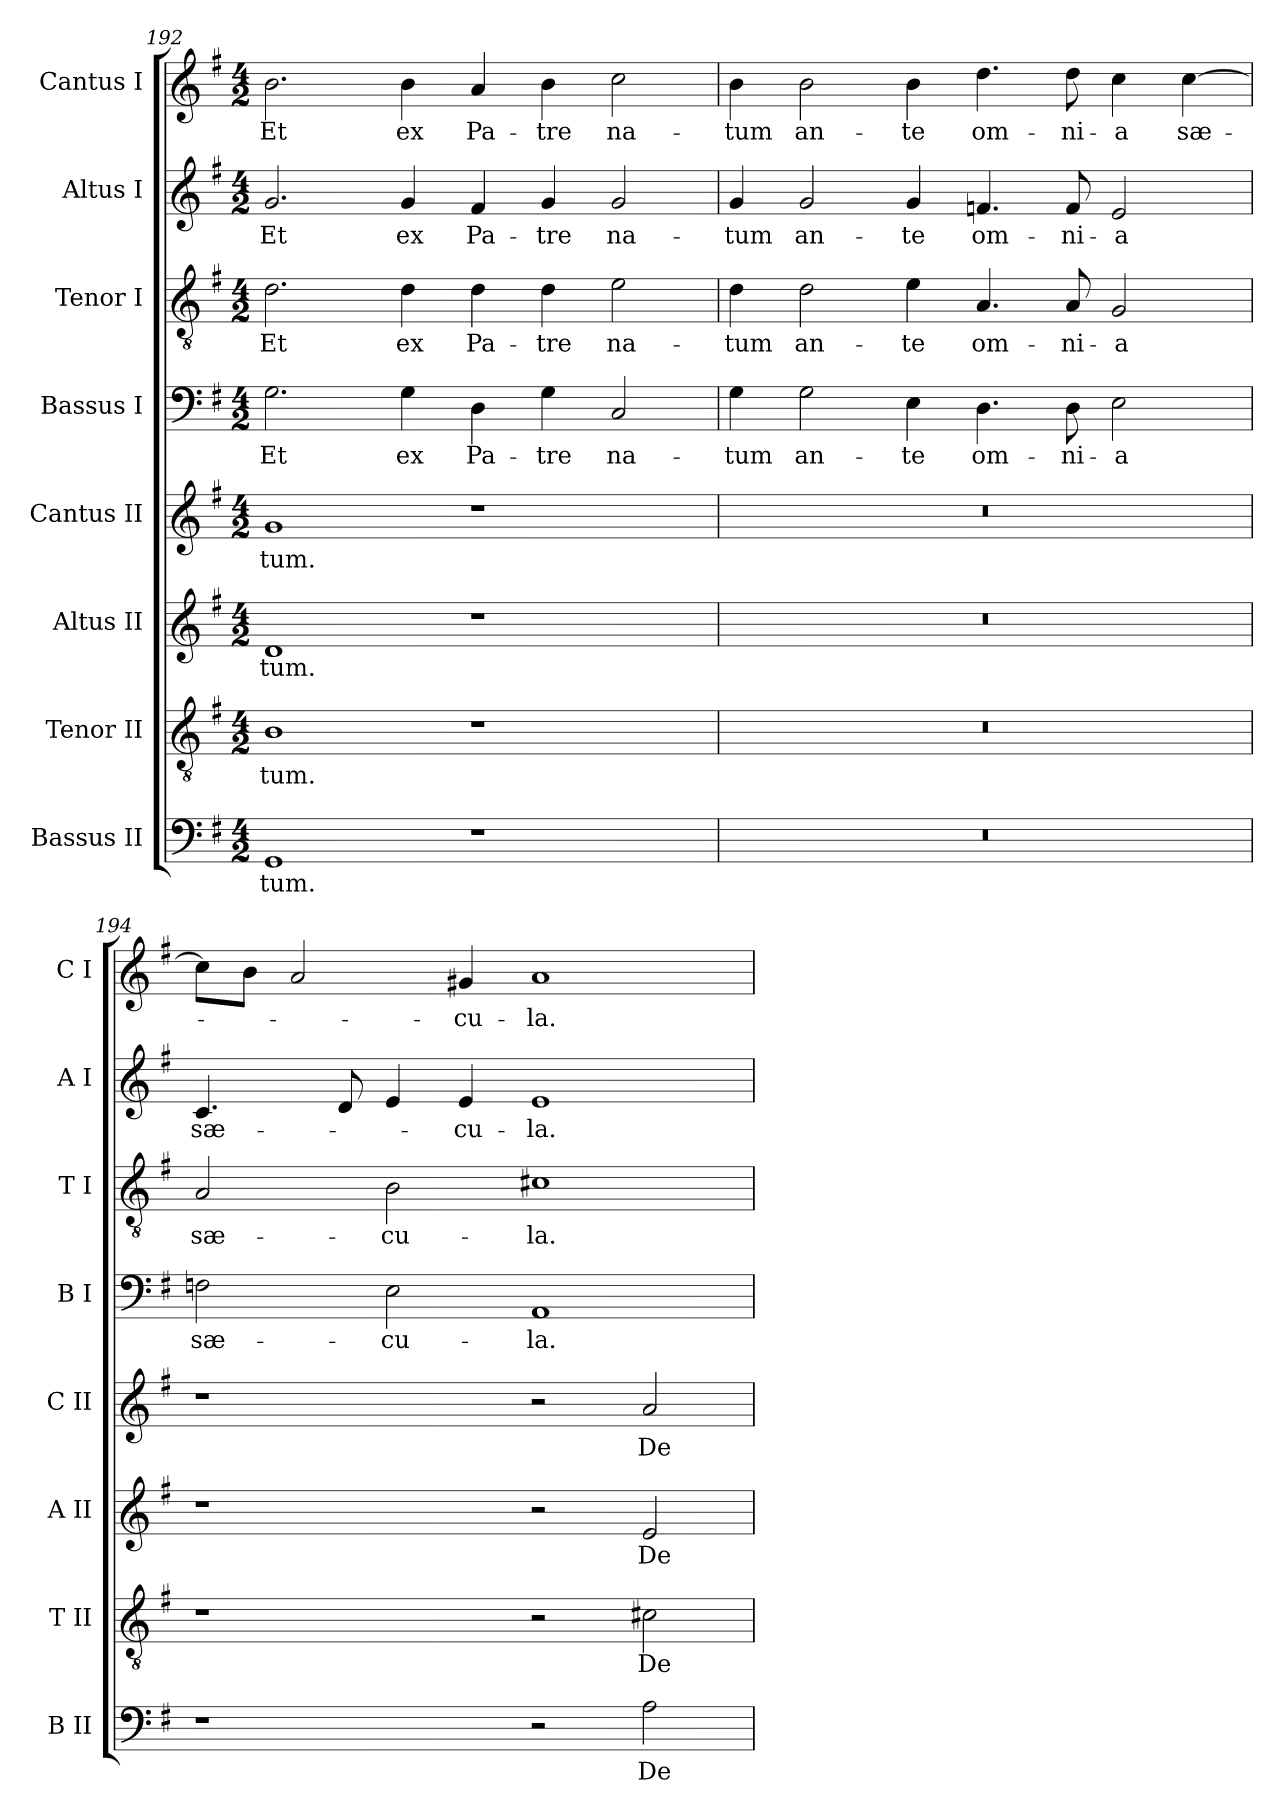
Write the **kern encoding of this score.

**kern	**text	**kern	**text	**kern	**text	**kern	**text	**kern	**text	**kern	**text	**kern	**text	**kern	**text
*part8	*part8	*part7	*part7	*part6	*part6	*part5	*part5	*part4	*part4	*part3	*part3	*part2	*part2	*part1	*part1
*staff8	*staff8	*staff7	*staff7	*staff6	*staff6	*staff5	*staff5	*staff4	*staff4	*staff3	*staff3	*staff2	*staff2	*staff1	*staff1
*I"Bassus II	*	*I"Tenor II	*	*I"Altus II	*	*I"Cantus II	*	*I"Bassus I	*	*I"Tenor I	*	*I"Altus I	*	*I"Cantus I	*
*I'B II	*	*I'T II	*	*I'A II	*	*I'C II	*	*I'B I	*	*I'T I	*	*I'A I	*	*I'C I	*
*clefF4	*	*clefGv2	*	*clefG2	*	*clefG2	*	*clefF4	*	*clefGv2	*	*clefG2	*	*clefG2	*
*k[f#]	*	*k[f#]	*	*k[f#]	*	*k[f#]	*	*k[f#]	*	*k[f#]	*	*k[f#]	*	*k[f#]	*
*G:	*	*G:	*	*G:	*	*G:	*	*G:	*	*G:	*	*G:	*	*G:	*
*M4/2	*	*M4/2	*	*M4/2	*	*M4/2	*	*M4/2	*	*M4/2	*	*M4/2	*	*M4/2	*
=192	=192	=192	=192	=192	=192	=192	=192	=192	=192	=192	=192	=192	=192	=192	=192
!	!LO:LY:b	!	!	!	!	!	!	!	!	!	!	!	!	!	!
!	!	!	!LO:LY:b	!	!	!	!	!	!	!	!	!	!	!	!
!	!	!	!	!	!LO:LY:b	!	!	!	!	!	!	!	!	!	!
!	!	!	!	!	!	!	!LO:LY:b	!	!	!	!	!	!	!	!
!	!	!	!	!	!	!	!	!	!LO:LY:b	!	!	!	!	!	!
!	!	!	!	!	!	!	!	!	!	!	!LO:LY:b	!	!	!	!
!	!	!	!	!	!	!	!	!	!	!	!	!	!LO:LY:b	!	!
!	!	!	!	!	!	!	!	!	!	!	!	!	!	!	!LO:LY:b
1GG	-tum.	1B	-tum.	1d	-tum.	1g	-tum.	2.G\	Et	2.d\	Et	2.g/	Et	2.b\	Et
!	!	!	!	!	!	!	!	!	!LO:LY:b	!	!	!	!	!	!
!	!	!	!	!	!	!	!	!	!	!	!LO:LY:b	!	!	!	!
!	!	!	!	!	!	!	!	!	!	!	!	!	!LO:LY:b	!	!
!	!	!	!	!	!	!	!	!	!	!	!	!	!	!	!LO:LY:b
.	.	.	.	.	.	.	.	4G\	ex	4d\	ex	4g/	ex	4b\	ex
!	!	!	!	!	!	!	!	!	!LO:LY:b	!	!	!	!	!	!
!	!	!	!	!	!	!	!	!	!	!	!LO:LY:b	!	!	!	!
!	!	!	!	!	!	!	!	!	!	!	!	!	!LO:LY:b	!	!
!	!	!	!	!	!	!	!	!	!	!	!	!	!	!	!LO:LY:b
1r	.	1r	.	1r	.	1r	.	4D\	Pa-	4d\	Pa-	4f#/	Pa-	4a/	Pa-
!	!	!	!	!	!	!	!	!	!LO:LY:b	!	!	!	!	!	!
!	!	!	!	!	!	!	!	!	!	!	!LO:LY:b	!	!	!	!
!	!	!	!	!	!	!	!	!	!	!	!	!	!LO:LY:b	!	!
!	!	!	!	!	!	!	!	!	!	!	!	!	!	!	!LO:LY:b
.	.	.	.	.	.	.	.	4G\	-tre	4d\	-tre	4g/	-tre	4b\	-tre
!	!	!	!	!	!	!	!	!	!LO:LY:b	!	!	!	!	!	!
!	!	!	!	!	!	!	!	!	!	!	!LO:LY:b	!	!	!	!
!	!	!	!	!	!	!	!	!	!	!	!	!	!LO:LY:b	!	!
!	!	!	!	!	!	!	!	!	!	!	!	!	!	!	!LO:LY:b
.	.	.	.	.	.	.	.	2C/	na-	2e\	na-	2g/	na-	2cc\	na-
=193	=193	=193	=193	=193	=193	=193	=193	=193	=193	=193	=193	=193	=193	=193	=193
!	!	!	!	!	!	!	!	!	!LO:LY:b	!	!	!	!	!	!
!	!	!	!	!	!	!	!	!	!	!	!LO:LY:b	!	!	!	!
!	!	!	!	!	!	!	!	!	!	!	!	!	!LO:LY:b	!	!
!	!	!	!	!	!	!	!	!	!	!	!	!	!	!	!LO:LY:b
0r	.	0r	.	0r	.	0r	.	4G\	-tum	4d\	-tum	4g/	-tum	4b\	-tum
!	!	!	!	!	!	!	!	!	!LO:LY:b	!	!	!	!	!	!
!	!	!	!	!	!	!	!	!	!	!	!LO:LY:b	!	!	!	!
!	!	!	!	!	!	!	!	!	!	!	!	!	!LO:LY:b	!	!
!	!	!	!	!	!	!	!	!	!	!	!	!	!	!	!LO:LY:b
.	.	.	.	.	.	.	.	2G\	an-	2d\	an-	2g/	an-	2b\	an-
!	!	!	!	!	!	!	!	!	!LO:LY:b	!	!	!	!	!	!
!	!	!	!	!	!	!	!	!	!	!	!LO:LY:b	!	!	!	!
!	!	!	!	!	!	!	!	!	!	!	!	!	!LO:LY:b	!	!
!	!	!	!	!	!	!	!	!	!	!	!	!	!	!	!LO:LY:b
.	.	.	.	.	.	.	.	4E\	-te	4e\	-te	4g/	-te	4b\	-te
!	!	!	!	!	!	!	!	!	!LO:LY:b	!	!	!	!	!	!
!	!	!	!	!	!	!	!	!	!	!	!LO:LY:b	!	!	!	!
!	!	!	!	!	!	!	!	!	!	!	!	!	!LO:LY:b	!	!
!	!	!	!	!	!	!	!	!	!	!	!	!	!	!	!LO:LY:b
.	.	.	.	.	.	.	.	4.D\	om-	4.A/	om-	4.fn/	om-	4.dd\	om-
!	!	!	!	!	!	!	!	!	!LO:LY:b	!	!	!	!	!	!
!	!	!	!	!	!	!	!	!	!	!	!LO:LY:b	!	!	!	!
!	!	!	!	!	!	!	!	!	!	!	!	!	!LO:LY:b	!	!
!	!	!	!	!	!	!	!	!	!	!	!	!	!	!	!LO:LY:b
.	.	.	.	.	.	.	.	8D\	-ni-	8A/	-ni-	8f/	-ni-	8dd\	-ni-
!	!	!	!	!	!	!	!	!	!LO:LY:b	!	!	!	!	!	!
!	!	!	!	!	!	!	!	!	!	!	!LO:LY:b	!	!	!	!
!	!	!	!	!	!	!	!	!	!	!	!	!	!LO:LY:b	!	!
!	!	!	!	!	!	!	!	!	!	!	!	!	!	!	!LO:LY:b
.	.	.	.	.	.	.	.	2E\	-a	2G/	-a	2e/	-a	4cc\	-a
!	!	!	!	!	!	!	!	!	!	!	!	!	!	!	!LO:LY:b
.	.	.	.	.	.	.	.	.	.	.	.	.	.	[4cc\	sæ-
=194	=194	=194	=194	=194	=194	=194	=194	=194	=194	=194	=194	=194	=194	=194	=194
!	!	!	!	!	!	!	!	!	!LO:LY:b	!	!	!	!	!	!
!	!	!	!	!	!	!	!	!	!	!	!LO:LY:b	!	!	!	!
!	!	!	!	!	!	!	!	!	!	!	!	!	!LO:LY:b	!	!
1r	.	1r	.	1r	.	1r	.	2Fn\	sæ-	2A/	sæ-	4.c/	sæ-	8cc\L]	.
.	.	.	.	.	.	.	.	.	.	.	.	.	.	8b\J	.
.	.	.	.	.	.	.	.	.	.	.	.	.	.	2a/	.
.	.	.	.	.	.	.	.	.	.	.	.	8d/	.	.	.
!	!	!	!	!	!	!	!	!	!LO:LY:b	!	!	!	!	!	!
!	!	!	!	!	!	!	!	!	!	!	!LO:LY:b	!	!	!	!
.	.	.	.	.	.	.	.	2E\	-cu-	2B\	-cu-	4e/	.	.	.
!	!	!	!	!	!	!	!	!	!	!	!	!	!LO:LY:b	!	!
!	!	!	!	!	!	!	!	!	!	!	!	!	!	!	!LO:LY:b
.	.	.	.	.	.	.	.	.	.	.	.	4e/	-cu-	4g#X/	-cu-
!	!	!	!	!	!	!	!	!	!LO:LY:b	!	!	!	!	!	!
!	!	!	!	!	!	!	!	!	!	!	!LO:LY:b	!	!	!	!
!	!	!	!	!	!	!	!	!	!	!	!	!	!LO:LY:b	!	!
!	!	!	!	!	!	!	!	!	!	!	!	!	!	!	!LO:LY:b
2r	.	2r	.	2r	.	2r	.	1AA	-la.	1c#X	-la.	1e	-la.	1a	-la.
!	!LO:LY:b	!	!	!	!	!	!	!	!	!	!	!	!	!	!
!	!	!	!LO:LY:b	!	!	!	!	!	!	!	!	!	!	!	!
!	!	!	!	!	!LO:LY:b	!	!	!	!	!	!	!	!	!	!
!	!	!	!	!	!	!	!LO:LY:b	!	!	!	!	!	!	!	!
2A\	De-	2c#X\	De-	2e/	De-	2a/	De-	.	.	.	.	.	.	.	.
=	=	=	=	=	=	=	=	=	=	=	=	=	=	=	=
*-	*-	*-	*-	*-	*-	*-	*-	*-	*-	*-	*-	*-	*-	*-	*-
